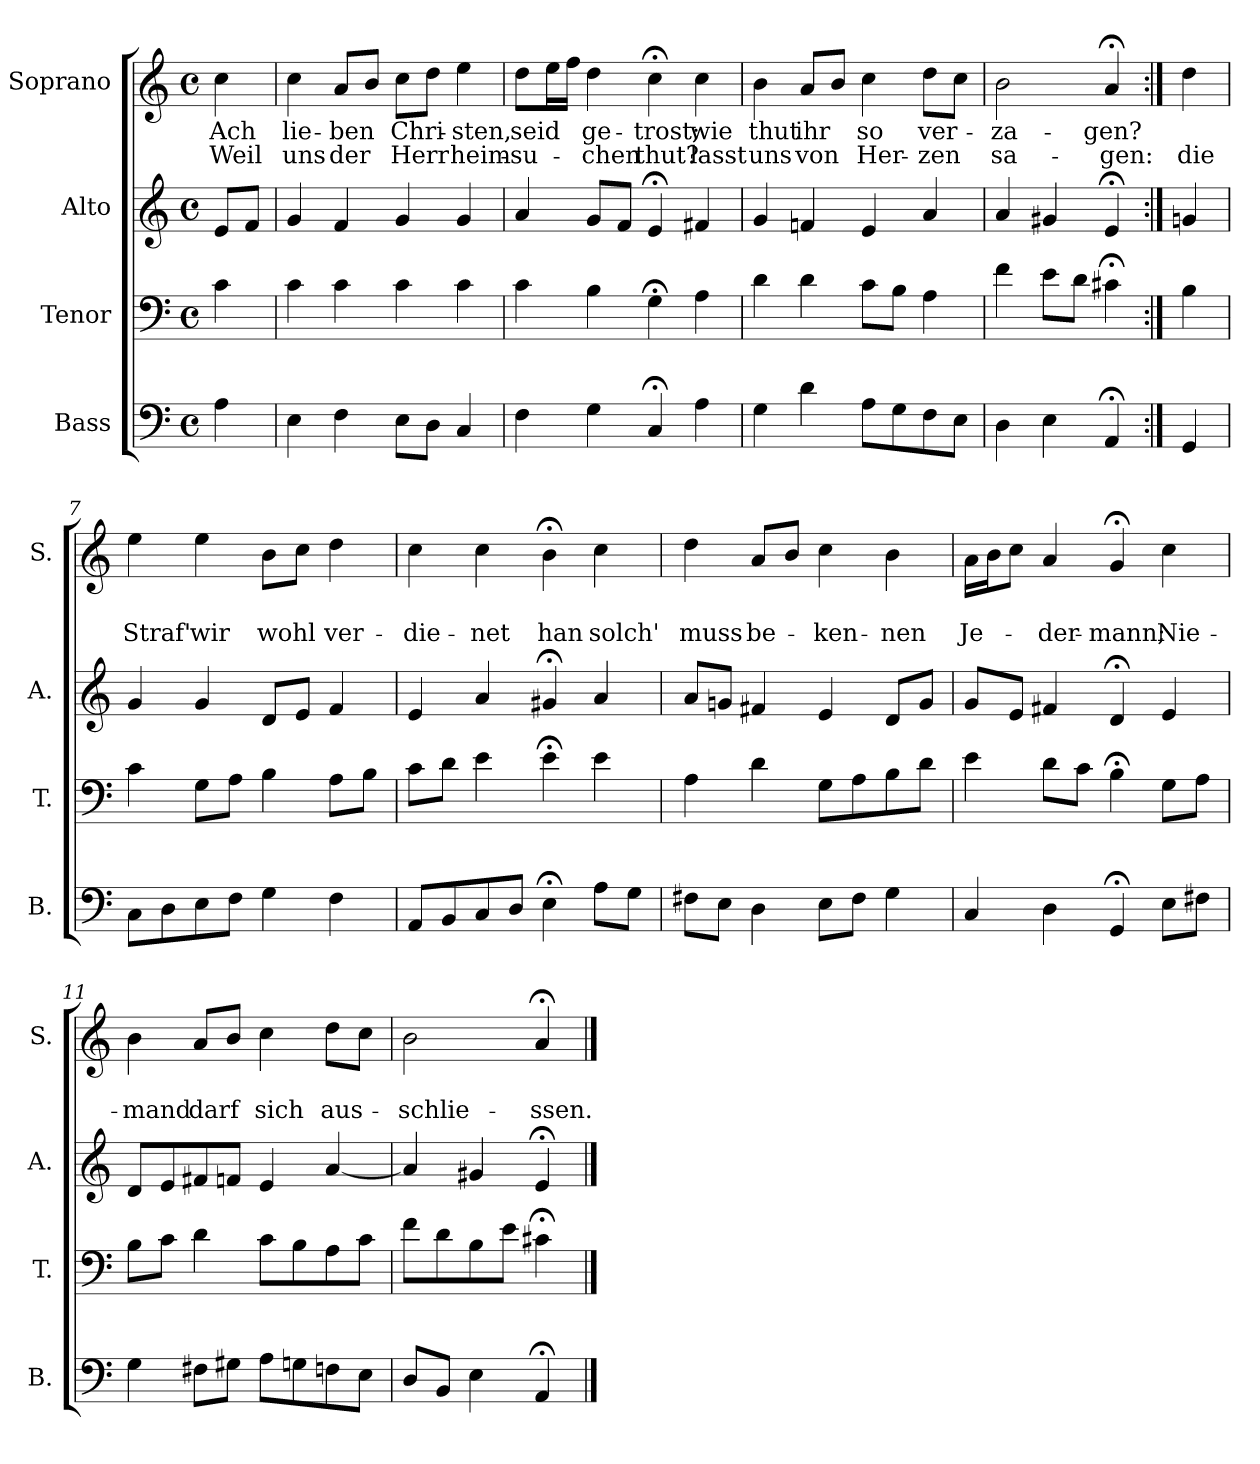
**kern	**kern	**kern	**kern	**text	**text
*part4	*part3	*part2	*part1	*part1	*part1
*staff4	*staff3	*staff2	*staff1	*staff1	*staff1
*I"Bass	*I"Tenor	*I"Alto	*I"Soprano	*	*
*I'B.	*I'T.	*I'A.	*I'S.	*	*
*clefF4	*clefF4	*clefG2	*clefG2	*	*
*k[]	*k[]	*k[]	*k[]	*	*
*M4/4	*M4/4	*M4/4	*M4/4	*	*
*met(c)	*met(c)	*met(c)	*met(c)	*	*
=1	=1	=1	=1	=1	=1
!	!	!	!	!LO:LY:b	!LO:LY:b
4A\	4c\	8e/L	4cc\	Ach	Weil
.	.	8f/J	.	.	.
=2	=2	=2	=2	=2	=2
!	!	!	!	!LO:LY:b	!LO:LY:b
4E\	4c\	4g/	4cc\	lie-	uns
!	!	!	!	!LO:LY:b	!LO:LY:b
4F\	4c\	4f/	8a/L	-ben	der
.	.	.	8b/J	.	.
!	!	!	!	!LO:LY:b	!LO:LY:b
8E\L	4c\	4g/	8cc\L	Chri-	Herr
8D\J	.	.	8dd\J	.	.
!	!	!	!	!LO:LY:b	!LO:LY:b
4C/	4c\	4g/	4ee\	-sten,	heim-
=3	=3	=3	=3	=3	=3
!	!	!	!	!LO:LY:b	!LO:LY:b
4F\	4c\	4a/	8dd\L	seid	-su-
.	.	.	16ee\L	.	.
.	.	.	16ff\JJ	.	.
!	!	!	!	!LO:LY:b	!LO:LY:b
4G\	4B\	8g/L	4dd\	ge-	-chen
.	.	8f/J	.	.	.
!	!	!	!	!LO:LY:b	!LO:LY:b
4C;</	4G;<\	4e;</	4cc;<\	-trost;	thut?
!	!	!	!	!LO:LY:b	!LO:LY:b
4A\	4A\	4f#X/	4cc\	wie	lasst
=4	=4	=4	=4	=4	=4
!	!	!	!	!LO:LY:b	!LO:LY:b
4G\	4d\	4g/	4b\	thut	uns
!	!	!	!	!LO:LY:b	!LO:LY:b
4d\	4d\	4fn/	8a/L	ihr	von
.	.	.	8b/J	.	.
!	!	!	!	!LO:LY:b	!LO:LY:b
8A\L	8c\L	4e/	4cc\	so	Her-
8G\	8B\J	.	.	.	.
!	!	!	!	!LO:LY:b	!LO:LY:b
8F\	4A\	4a/	8dd\L	ver-	-zen
8E\J	.	.	8cc\J	.	.
=5	=5	=5	=5	=5	=5
!	!	!	!	!LO:LY:b	!LO:LY:b
4D\	4f\	4a/	2b\	-za-	sa-
4E\	8e\L	4g#X/	.	.	.
.	8d\J	.	.	.	.
!	!	!	!	!LO:LY:b	!LO:LY:b
4AA;</	4c#X;<\	4e;</	4a;</	-gen?	-gen:
!!LO:LB:g=z
=6:|!	=6:|!	=6:|!	=6:|!	=6:|!	=6:|!
!	!	!	!	!	!LO:LY:b
4GG/	4B\	4gn/	4dd\	.	die
=7	=7	=7	=7	=7	=7
!	!	!	!	!	!LO:LY:b
8C\L	4c\	4g/	4ee\	.	Straf'
8D\	.	.	.	.	.
!	!	!	!	!	!LO:LY:b
8E\	8G\L	4g/	4ee\	.	wir
8F\J	8A\J	.	.	.	.
!	!	!	!	!	!LO:LY:b
4G\	4B\	8d/L	8b\L	.	wohl
.	.	8e/J	8cc\J	.	.
!	!	!	!	!	!LO:LY:b
4F\	8A\L	4f/	4dd\	.	ver-
.	8B\J	.	.	.	.
=8	=8	=8	=8	=8	=8
!	!	!	!	!	!LO:LY:b
8AA/L	8c\L	4e/	4cc\	.	-die-
8BB/	8d\J	.	.	.	.
!	!	!	!	!	!LO:LY:b
8C/	4e\	4a/	4cc\	.	-net
8D/J	.	.	.	.	.
!	!	!	!	!	!LO:LY:b
4E;<\	4e;<\	4g#X;</	4b;<\	.	han
!	!	!	!	!	!LO:LY:b
8A\L	4e\	4a/	4cc\	.	solch'
8G\J	.	.	.	.	.
=9	=9	=9	=9	=9	=9
!	!	!	!	!	!LO:LY:b
8F#X\L	4A\	8a/L	4dd\	.	muss
8E\J	.	8gn/J	.	.	.
!	!	!	!	!	!LO:LY:b
4D\	4d\	4f#X/	8a/L	.	be-
.	.	.	8b/J	.	.
!	!	!	!	!	!LO:LY:b
8E\L	8G\L	4e/	4cc\	.	-ken-
8F#\J	8A\	.	.	.	.
!	!	!	!	!	!LO:LY:b
4G\	8B\	8d/L	4b\	.	-nen
.	8d\J	8g/J	.	.	.
!!LO:PB:g=z
=10	=10	=10	=10	=10	=10
!	!	!	!	!	!LO:LY:b
4C/	4e\	8g/L	16a\LL	.	Je-
.	.	.	16b\J	.	.
.	.	8e/J	8cc\J	.	.
!	!	!	!	!	!LO:LY:b
4D\	8d\L	4f#X/	4a/	.	-der-
.	8c\J	.	.	.	.
!	!	!	!	!	!LO:LY:b
4GG;</	4B;<\	4d;</	4g;</	.	-mann;
!	!	!	!	!	!LO:LY:b
8E\L	8G\L	4e/	4cc\	.	Nie-
8F#X\J	8A\J	.	.	.	.
=11	=11	=11	=11	=11	=11
!	!	!	!	!	!LO:LY:b
4G\	8B\L	8d/L	4b\	.	-mand
.	8c\J	8e/	.	.	.
!	!	!	!	!	!LO:LY:b
8F#X\L	4d\	8f#X/	8a/L	.	darf
8G#X\J	.	8fn/J	8b/J	.	.
!	!	!	!	!	!LO:LY:b
8A\L	8c\L	4e/	4cc\	.	sich
8Gn\	8B\	.	.	.	.
!	!	!	!	!	!LO:LY:b
8Fn\	8A\	[4a/	8dd\L	.	aus-
8E\J	8c\J	.	8cc\J	.	.
=12	=12	=12	=12	=12	=12
!	!	!	!	!	!LO:LY:b
8D/L	8f\L	4a/]	2b\	.	schlie-
8BB/J	8d\	.	.	.	.
4E\	8B\	4g#X/	.	.	.
.	8e\J	.	.	.	.
!	!	!	!	!	!LO:LY:b
4AA;</	4c#X;<\	4e;</	4a;</	.	-ssen.
==	==	==	==	==	==
*-	*-	*-	*-	*-	*-
